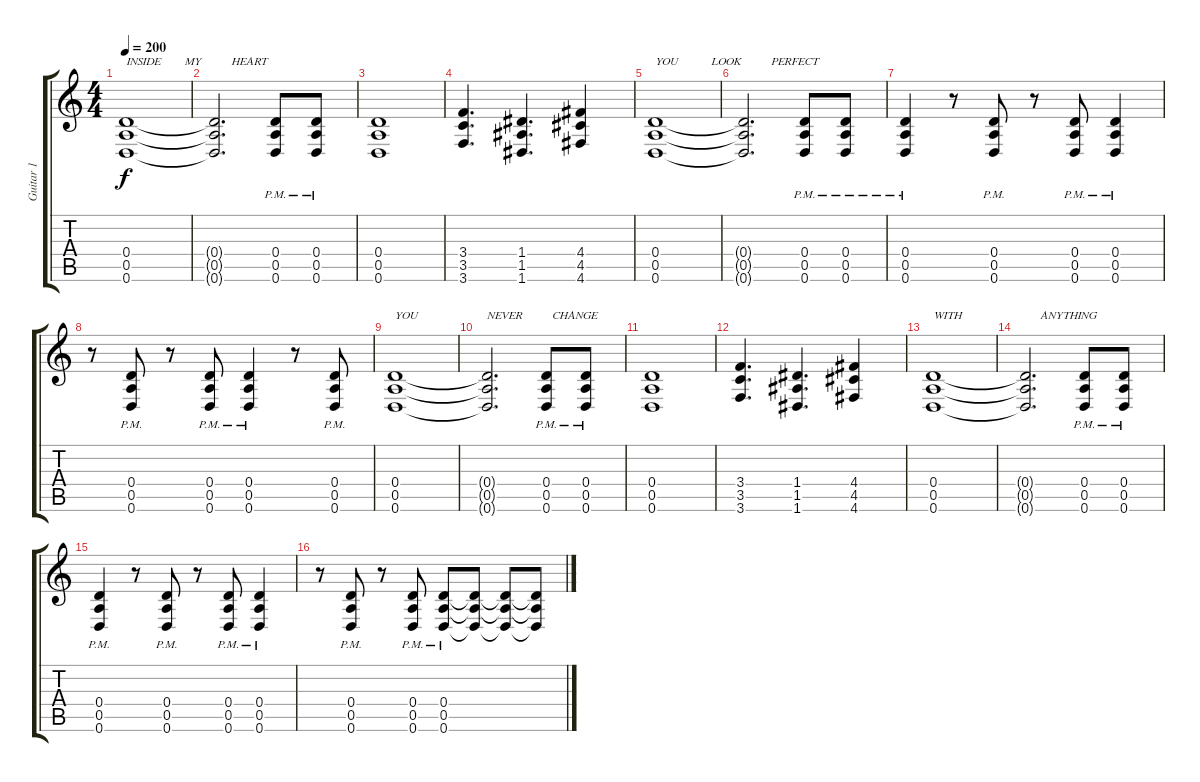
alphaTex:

\track ("Guitar 1" "Guitar 1") {instrument distortionguitar}
\staff {score tabs}
\tuning (E4 B3 G3 D3 A2 D2) {hide}
\ts (4 4)
\tempo 200
\clef g2
\ks c
(0.4 0.5 0.6).1{txt "INSIDE        MY          HEART" dy f} |
(0.4{t} 0.5{t} 0.6{t}).2{d} (0.4{pm} 0.5{pm} 0.6{pm}).8 (0.4{pm} 0.5{pm} 0.6{pm}).8 |
(0.4 0.5 0.6).1 |
(3.4 3.5 3.6).4{d} (1.4 1.5 1.6).4{d} (4.4 4.5 4.6).4 |
(0.4 0.5 0.6).1{txt "YOU           LOOK          PERFECT"} |
(0.4{t} 0.5{t} 0.6{t}).2{d} (0.4{pm} 0.5{pm} 0.6{pm}).8 (0.4{pm} 0.5{pm} 0.6{pm}).8 |
(0.4{pm} 0.5{pm} 0.6{pm}).4 r.8 (0.4{pm} 0.5{pm} 0.6{pm}).8 r.8 (0.4{pm} 0.5{pm} 0.6{pm}).8 (0.4{pm} 0.5{pm} 0.6{pm}).4 |
r.8 (0.4{pm} 0.5{pm} 0.6{pm}).8 r.8 (0.4{pm} 0.5{pm} 0.6{pm}).8 (0.4{pm} 0.5{pm} 0.6{pm}).4 r.8 (0.4{pm} 0.5{pm} 0.6{pm}).8 |
(0.4 0.5 0.6).1{txt "YOU"} |
(0.4{t} 0.5{t} 0.6{t}).2{d txt "NEVER          CHANGE"} (0.4{pm} 0.5{pm} 0.6{pm}).8 (0.4{pm} 0.5{pm} 0.6{pm}).8 |
(0.4 0.5 0.6).1 |
(3.4 3.5 3.6).4{d} (1.4 1.5 1.6).4{d} (4.4 4.5 4.6).4 |
(0.4 0.5 0.6).1{txt "WITH                          ANYTHING"} |
(0.4{t} 0.5{t} 0.6{t}).2{d} (0.4{pm} 0.5{pm} 0.6{pm}).8 (0.4{pm} 0.5{pm} 0.6{pm}).8 |
(0.4{pm} 0.5{pm} 0.6{pm}).4 r.8 (0.4{pm} 0.5{pm} 0.6{pm}).8 r.8 (0.4{pm} 0.5{pm} 0.6{pm}).8 (0.4{pm} 0.5{pm} 0.6{pm}).4 |
r.8 (0.4{pm} 0.5{pm} 0.6{pm}).8 r.8 (0.4{pm} 0.5{pm} 0.6{pm}).8 (0.4{pm} 0.5{pm} 0.6{pm}).8 (0.4{t} 0.5{t} 0.6{t}).8 (0.4{t} 0.5{t} 0.6{t}).8 (0.4{t} 0.5{t} 0.6{t}).8
